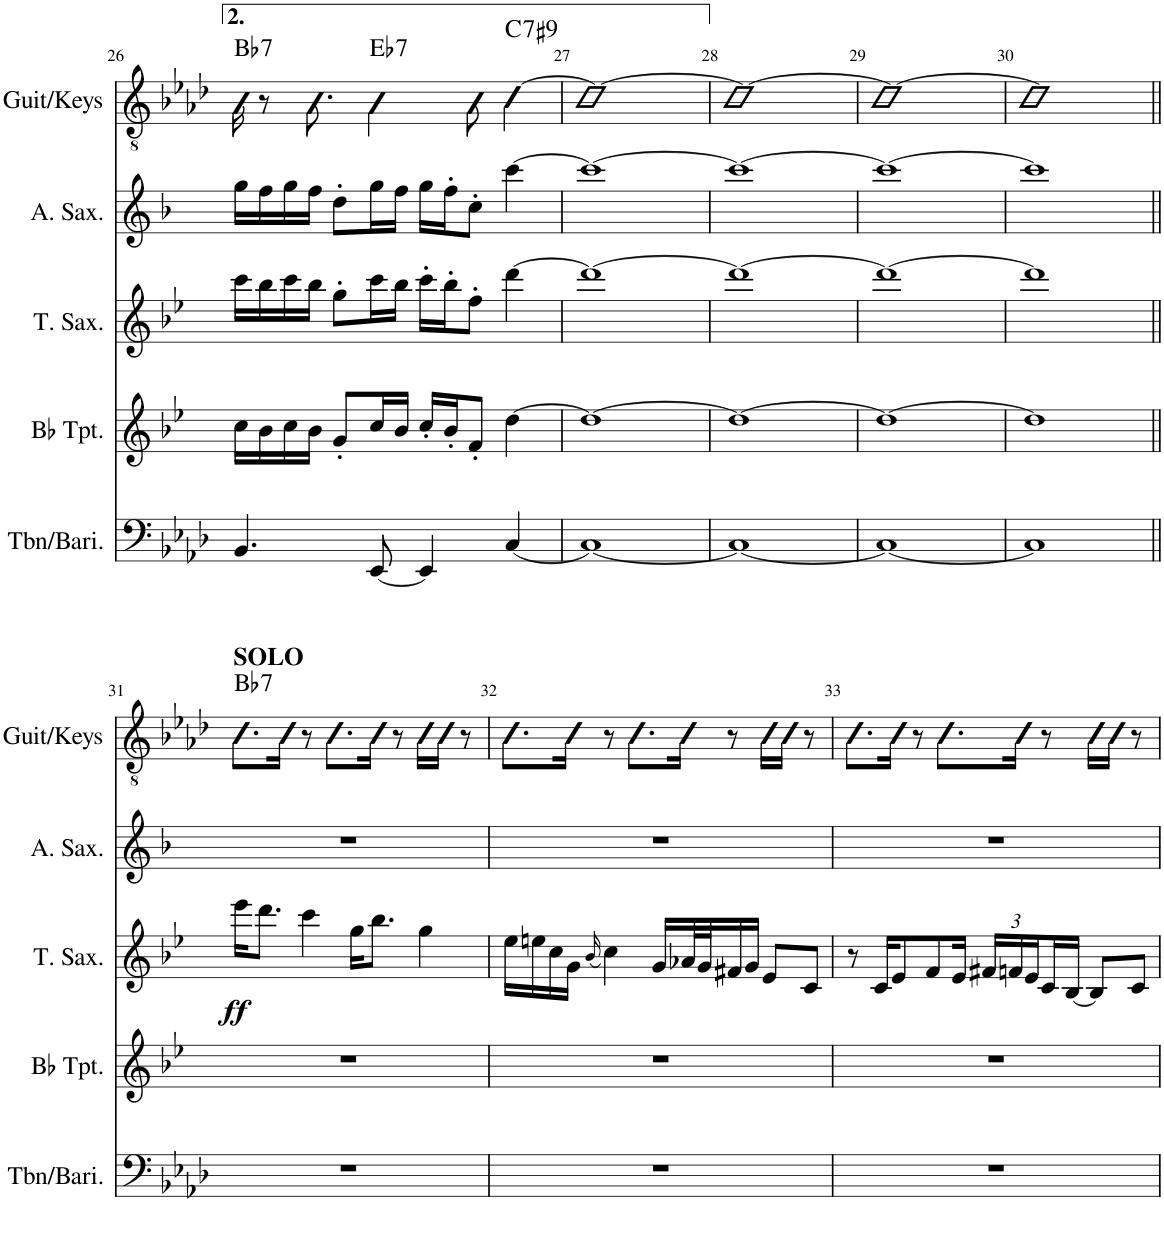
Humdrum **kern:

**kern	**kern	**kern	**dynam	**kern	**kern	**harte
*part5	*part4	*part3	*part3	*part2	*part1	*part1
*staff5	*staff4	*staff3	*staff3	*staff2	*staff1	*
*I"Tbn/Bari	*I"Bb Trumpet	*I"Tenor Sax	*	*I"Alto Sax	*I"Guit/Keys	*
*I'Tbn/Bari.	*I'Bb Tpt.	*I'T. Sax.	*	*I'A. Sax.	*I'Guit/Keys	*
!!LO:PB:g=z
*clefF4	*clefG2	*clefG2	*	*clefG2	*clefGv2	*
*	*Trd1c2	*Trd8c14	*	*Trd5c9	*	*
*k[b-e-a-d-]	*k[b-e-]	*k[b-e-]	*	*k[b-]	*k[b-e-a-d-]	*
*M4/4	*M4/4	*M4/4	*	*M4/4	*M4/4	*
=26	=26	=26	=26	=26	=26	=26
!	!	!	!	!	!	!LO:H:kt=7
4.BB-/	16cc\LL	16ccc\LL	.	16gg\LL	16B-\	Bb:7
.	16b-\	16bb-\	.	16ff\	8r	.
.	16cc\	16ccc\	.	16gg\	.	.
.	16b-\JJ	16bb-\JJ	.	16ff\JJ	8.B-\	.
.	8g'/L	8gg'\L	.	8dd'\L	.	.
!	!	!	!	!	!	!LO:H:kt=7
[8EE-/	16cc/L	16ccc\L	.	16gg\L	4B-\	Eb:7
.	16b-/JJ	16bb-\JJ	.	16ff\JJ	.	.
4EE-/]	16cc'/LL	16ccc'\LL	.	16gg\LL	.	.
.	16b-'/J	16bb-'\J	.	16ff'\J	.	.
.	8f'/J	8ff'\J	.	8cc'\J	8B-\	.
!	!	!	!	!	!	!LO:H:kt=7
[4C/	[4dd\	[4ddd\	.	[4ccc\	[4c\	C:7(#9)
=27	=27	=27	=27	=27	=27	=27
1C_	1dd_	1ddd_	.	1ccc_	1c_	.
=28	=28	=28	=28	=28	=28	=28
1C_	1dd_	1ddd_	.	1ccc_	1c_	.
=29	=29	=29	=29	=29	=29	=29
1C_	1dd_	1ddd_	.	1ccc_	1c_	.
=30	=30	=30	=30	=30	=30	=30
1C]	1dd]	1ddd]	.	1ccc]	1c]	.
!!LO:LB:g=z
=31||	=31||	=31||	=31||	=31||	=31||	=31||
!	!	!	!	!	!LO:TX:a:B:t=SOLO	!
!	!	!	!LO:DY:b	!	!	!LO:H:kt=7
1r	1r	16eee-\KL	ff	1r	8.c\L	Bb:7
.	.	8.ddd\J	.	.	.	.
.	.	.	.	.	16c\Jk	.
.	.	4ccc\	.	.	8r	.
.	.	.	.	.	8.c\L	.
.	.	16gg\KL	.	.	.	.
.	.	8.bb-\J	.	.	16c\Jk	.
.	.	.	.	.	8r	.
.	.	4gg\	.	.	16c\LL	.
.	.	.	.	.	16c\JJ	.
.	.	.	.	.	8r	.
=32	=32	=32	=32	=32	=32	=32
1r	1r	16ee-\LL	.	1r	8.c\L	.
.	.	16een\	.	.	.	.
.	.	16cc\	.	.	.	.
.	.	16g\JJ	.	.	16c\Jk	.
.	.	(16qb-/	.	.	.	.
.	.	4cc\)	.	.	8r	.
.	.	.	.	.	8.c\L	.
.	.	16g/LL	.	.	.	.
.	.	32a-X/L	.	.	16c\Jk	.
.	.	32g/J	.	.	.	.
.	.	16f#X/	.	.	8r	.
.	.	16g/JJ	.	.	.	.
.	.	8e-/L	.	.	16c\LL	.
.	.	.	.	.	16c\JJ	.
.	.	8c/J	.	.	8r	.
=33	=33	=33	=33	=33	=33	=33
1r	1r	8r	.	1r	8.c\L	.
.	.	16c/KL	.	.	.	.
.	.	8e-/	.	.	16c\Jk	.
.	.	.	.	.	8r	.
.	.	8f/	.	.	.	.
.	.	.	.	.	8.c\L	.
.	.	16e-/Jk	.	.	.	.
*	*	*Xbrackettup	*	*	*	*
.	.	24f#X/LL	.	.	.	.
.	.	24fn/	.	.	.	.
.	.	.	.	.	16c\Jk	.
.	.	24e-/	.	.	.	.
.	.	16c/	.	.	8r	.
.	.	[16B-/JJ	.	.	.	.
.	.	8B-/L]	.	.	16c\LL	.
.	.	.	.	.	16c\JJ	.
.	.	8c/J	.	.	8r	.
=	=	=	=	=	=	=
*-	*-	*-	*-	*-	*-	*-
